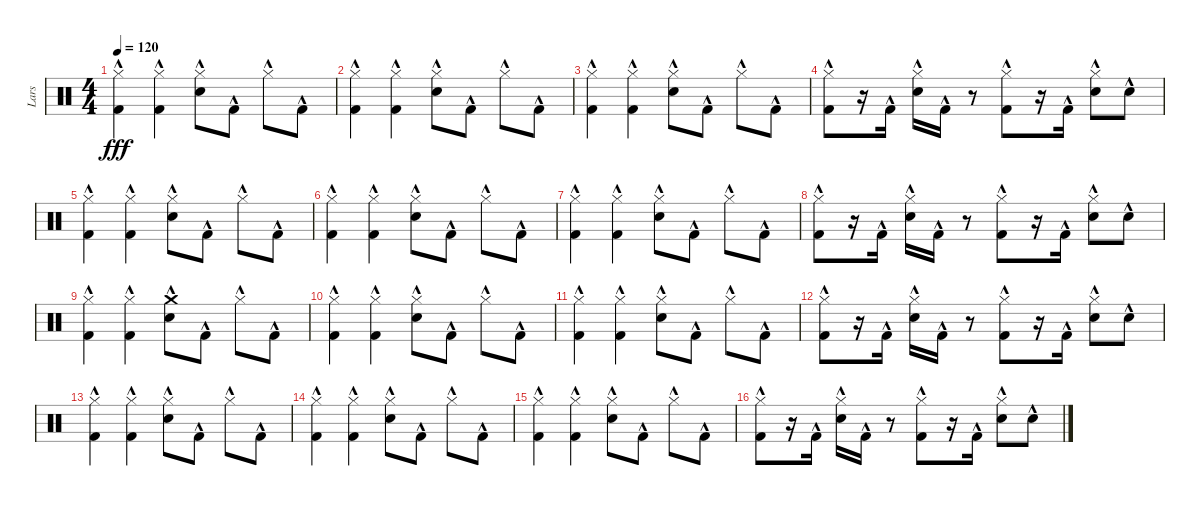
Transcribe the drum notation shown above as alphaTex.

\track ("Lars" "Lars") {instrument percussion}
\staff {score}
\articulation defaults
\ts (4 4)
\tempo 120
\clef neutral
\ks c
("Hi-Hat (closed)"{hac} "Kick (hit) 2"{hac}).4{dy fff} ("Hi-Hat (closed)"{hac} "Kick (hit) 2"{hac}).4 ("Hi-Hat (closed)"{hac} "Electric Snare (hit)"{hac}).8 "Kick (hit) 2"{hac}.8 "Hi-Hat (closed)"{hac}.8 "Kick (hit) 2"{hac}.8 |
("Hi-Hat (closed)"{hac} "Kick (hit) 2"{hac}).4 ("Hi-Hat (closed)"{hac} "Kick (hit) 2"{hac}).4 ("Hi-Hat (closed)"{hac} "Electric Snare (hit)"{hac}).8 "Kick (hit) 2"{hac}.8 "Hi-Hat (closed)"{hac}.8 "Kick (hit) 2"{hac}.8 |
("Hi-Hat (closed)"{hac} "Kick (hit) 2"{hac}).4 ("Hi-Hat (closed)"{hac} "Kick (hit) 2"{hac}).4 ("Hi-Hat (closed)"{hac} "Electric Snare (hit)"{hac}).8 "Kick (hit) 2"{hac}.8 "Hi-Hat (closed)"{hac}.8 "Kick (hit) 2"{hac}.8 |
("Hi-Hat (closed)"{hac} "Kick (hit) 2"{hac}).8 r.16 "Kick (hit) 2"{hac}.16 ("Hi-Hat (closed)"{hac} "Electric Snare (hit)"{hac}).16 "Kick (hit) 2"{hac}.16 r.8 ("Hi-Hat (closed)"{hac} "Kick (hit) 2"{hac}).8 r.16 "Kick (hit) 2"{hac}.16 ("Hi-Hat (closed)"{hac} "Electric Snare (hit)"{hac}).8 "Electric Snare (hit)"{hac}.8 |
("Hi-Hat (closed)"{hac} "Kick (hit) 2"{hac}).4 ("Hi-Hat (closed)"{hac} "Kick (hit) 2"{hac}).4 ("Hi-Hat (closed)"{hac} "Electric Snare (hit)"{hac}).8 "Kick (hit) 2"{hac}.8 "Hi-Hat (closed)"{hac}.8 "Kick (hit) 2"{hac}.8 |
("Hi-Hat (closed)"{hac} "Kick (hit) 2"{hac}).4 ("Hi-Hat (closed)"{hac} "Kick (hit) 2"{hac}).4 ("Hi-Hat (closed)"{hac} "Electric Snare (hit)"{hac}).8 "Kick (hit) 2"{hac}.8 "Hi-Hat (closed)"{hac}.8 "Kick (hit) 2"{hac}.8 |
("Hi-Hat (closed)"{hac} "Kick (hit) 2"{hac}).4 ("Hi-Hat (closed)"{hac} "Kick (hit) 2"{hac}).4 ("Hi-Hat (closed)"{hac} "Electric Snare (hit)"{hac}).8 "Kick (hit) 2"{hac}.8 "Hi-Hat (closed)"{hac}.8 "Kick (hit) 2"{hac}.8 |
("Hi-Hat (closed)"{hac} "Kick (hit) 2"{hac}).8 r.16 "Kick (hit) 2"{hac}.16 ("Hi-Hat (closed)"{hac} "Electric Snare (hit)"{hac}).16 "Kick (hit) 2"{hac}.16 r.8 ("Hi-Hat (closed)"{hac} "Kick (hit) 2"{hac}).8 r.16 "Kick (hit) 2"{hac}.16 ("Hi-Hat (closed)"{hac} "Electric Snare (hit)"{hac}).8 "Electric Snare (hit)"{hac}.8 |
("Hi-Hat (closed)"{hac} "Kick (hit) 2"{hac}).4 ("Hi-Hat (closed)"{hac} "Kick (hit) 2"{hac}).4 ("Crash medium (hit)"{hac} "Electric Snare (hit)"{hac}).8 "Kick (hit) 2"{hac}.8 "Hi-Hat (closed)"{hac}.8 "Kick (hit) 2"{hac}.8 |
("Hi-Hat (closed)"{hac} "Kick (hit) 2"{hac}).4 ("Hi-Hat (closed)"{hac} "Kick (hit) 2"{hac}).4 ("Hi-Hat (closed)"{hac} "Electric Snare (hit)"{hac}).8 "Kick (hit) 2"{hac}.8 "Hi-Hat (closed)"{hac}.8 "Kick (hit) 2"{hac}.8 |
("Hi-Hat (closed)"{hac} "Kick (hit) 2"{hac}).4 ("Hi-Hat (closed)"{hac} "Kick (hit) 2"{hac}).4 ("Hi-Hat (closed)"{hac} "Electric Snare (hit)"{hac}).8 "Kick (hit) 2"{hac}.8 "Hi-Hat (closed)"{hac}.8 "Kick (hit) 2"{hac}.8 |
("Hi-Hat (closed)"{hac} "Kick (hit) 2"{hac}).8 r.16 "Kick (hit) 2"{hac}.16 ("Hi-Hat (closed)"{hac} "Electric Snare (hit)"{hac}).16 "Kick (hit) 2"{hac}.16 r.8 ("Hi-Hat (closed)"{hac} "Kick (hit) 2"{hac}).8 r.16 "Kick (hit) 2"{hac}.16 ("Hi-Hat (closed)"{hac} "Electric Snare (hit)"{hac}).8 "Electric Snare (hit)"{hac}.8 |
("Hi-Hat (closed)"{hac} "Kick (hit) 2"{hac}).4 ("Hi-Hat (closed)"{hac} "Kick (hit) 2"{hac}).4 ("Hi-Hat (closed)"{hac} "Electric Snare (hit)"{hac}).8 "Kick (hit) 2"{hac}.8 "Hi-Hat (closed)"{hac}.8 "Kick (hit) 2"{hac}.8 |
("Hi-Hat (closed)"{hac} "Kick (hit) 2"{hac}).4 ("Hi-Hat (closed)"{hac} "Kick (hit) 2"{hac}).4 ("Hi-Hat (closed)"{hac} "Electric Snare (hit)"{hac}).8 "Kick (hit) 2"{hac}.8 "Hi-Hat (closed)"{hac}.8 "Kick (hit) 2"{hac}.8 |
("Hi-Hat (closed)"{hac} "Kick (hit) 2"{hac}).4 ("Hi-Hat (closed)"{hac} "Kick (hit) 2"{hac}).4 ("Hi-Hat (closed)"{hac} "Electric Snare (hit)"{hac}).8 "Kick (hit) 2"{hac}.8 "Hi-Hat (closed)"{hac}.8 "Kick (hit) 2"{hac}.8 |
("Hi-Hat (closed)"{hac} "Kick (hit) 2"{hac}).8 r.16 "Kick (hit) 2"{hac}.16 ("Hi-Hat (closed)"{hac} "Electric Snare (hit)"{hac}).16 "Kick (hit) 2"{hac}.16 r.8 ("Hi-Hat (closed)"{hac} "Kick (hit) 2"{hac}).8 r.16 "Kick (hit) 2"{hac}.16 ("Hi-Hat (closed)"{hac} "Electric Snare (hit)"{hac}).8 "Electric Snare (hit)"{hac}.8
